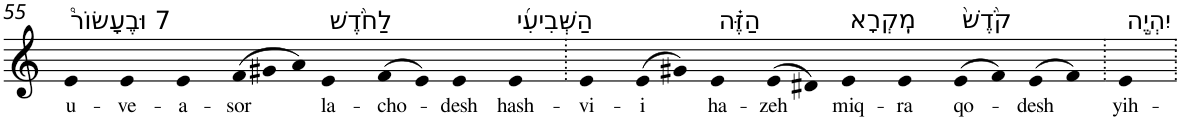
**kern	**text
*part1	*part1
*staff1	*staff1
*I"Piano	*
*I'Pno	*
!!LO:PB:g=z
*clefG2	*
*k[]	*
=55	=55
!LO:TX:a:t=7 וּבֶעָשׂוֹר֩	!
!	!LO:LY:b
4e	u-
!	!LO:LY:b
4e	-ve-
!	!LO:LY:b
4e	-a-
*Xtuplet	*
!	!LO:LY:b
(>12f	-sor
12g#X	.
12a)	.
!LO:TX:a:t=לַחֹ֨דֶשׁ	!
!	!LO:LY:b
4e	la-
!	!LO:LY:b
(>8f	-cho-
8e)	.
!	!LO:LY:b
4e	-desh
!LO:TX:a:t=הַשְּׁבִיעִ֜י	!
!	!LO:LY:b
4e	hash-
=56.	=56.
!	!LO:LY:b
4e	-vi-
!	!LO:LY:b
(>8e	-i
8g#X)	.
!LO:TX:a:t=הַזֶּ֗ה	!
!	!LO:LY:b
4e	ha-
!	!LO:LY:b
(>8e	-zeh
8d#X)	.
!LO:TX:a:t=מִֽקְרָא	!
!	!LO:LY:b
4e	miq-
!	!LO:LY:b
4e	-ra
!LO:TX:a:t=קֹ֙דֶשׁ֙	!
!	!LO:LY:b
(>8e	qo-
8f)	.
!	!LO:LY:b
(>8e	-desh
8f)	.
=57.	=57.
!LO:TX:a:t=יִהְיֶ֣ה	!
!	!LO:LY:b
4e	yih-
=.	=.
*-	*-
